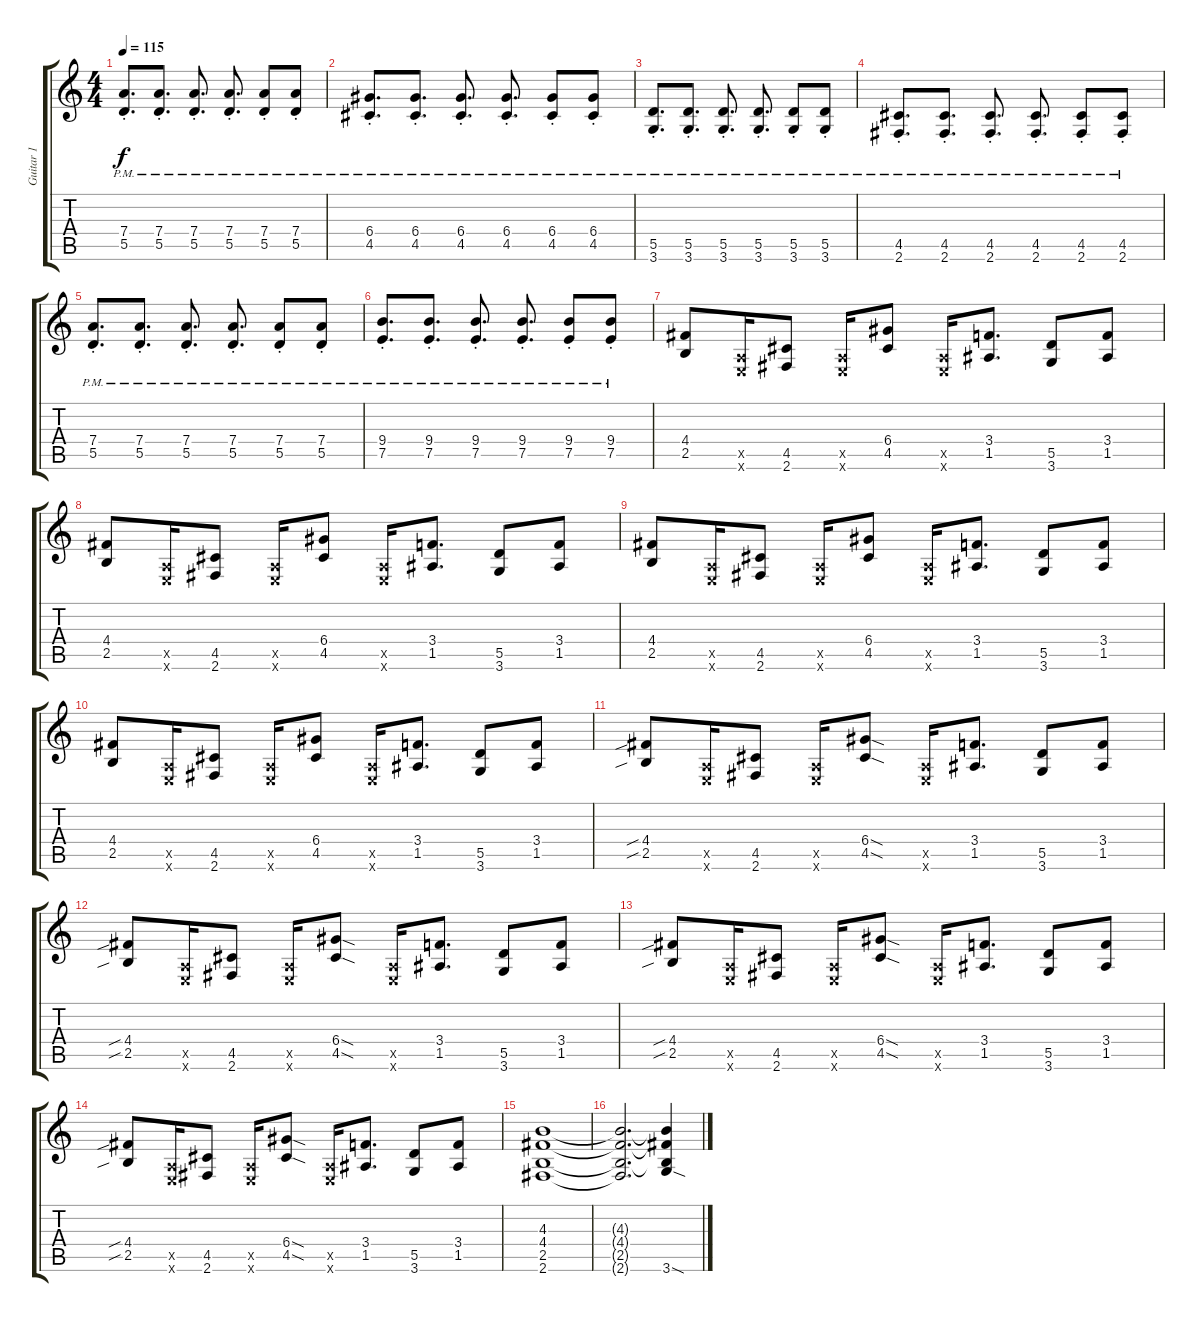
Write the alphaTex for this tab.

\track ("Guitar 1" "Guitar 1") {instrument overdrivenguitar}
\staff {score tabs}
\tuning (E4 B3 G3 D3 A2 E2) {hide}
\ts (4 4)
\tempo 115
\clef g2
\ks c
(7.4{pm st} 5.5{pm st}).8{d dy f} (7.4{pm st} 5.5{pm st}).8{d} (7.4{pm st} 5.5{pm st}).8{d} (7.4{pm st} 5.5{pm st}).8{d} (7.4{pm st} 5.5{pm st}).8 (7.4{pm st} 5.5{pm st}).8 |
(6.4{pm st} 4.5{pm st}).8{d} (6.4{pm st} 4.5{pm st}).8{d} (6.4{pm st} 4.5{pm st}).8{d} (6.4{pm st} 4.5{pm st}).8{d} (6.4{pm st} 4.5{pm st}).8 (6.4{pm st} 4.5{pm st}).8 |
(5.5{pm st} 3.6{pm st}).8{d} (5.5{pm st} 3.6{pm st}).8{d} (5.5{pm st} 3.6{pm st}).8{d} (5.5{pm st} 3.6{pm st}).8{d} (5.5{pm st} 3.6{pm st}).8 (5.5{pm st} 3.6{pm st}).8 |
(4.5{pm st} 2.6{pm st}).8{d} (4.5{pm st} 2.6{pm st}).8{d} (4.5{pm st} 2.6{pm st}).8{d} (4.5{pm st} 2.6{pm st}).8{d} (4.5{pm st} 2.6{pm st}).8 (4.5{pm st} 2.6{pm st}).8 |
(7.4{pm st} 5.5{pm st}).8{d} (7.4{pm st} 5.5{pm st}).8{d} (7.4{pm st} 5.5{pm st}).8{d} (7.4{pm st} 5.5{pm st}).8{d} (7.4{pm st} 5.5{pm st}).8 (7.4{pm st} 5.5{pm st}).8 |
(9.4{pm st} 7.5{pm st}).8{d} (9.4{pm st} 7.5{pm st}).8{d} (9.4{pm st} 7.5{pm st}).8{d} (9.4{pm st} 7.5{pm st}).8{d} (9.4{pm st} 7.5{pm st}).8 (9.4{pm st} 7.5{pm st}).8 |
(4.4 2.5).8 (0.5{x} 0.6{x}).16 (4.5 2.6).8 (0.5{x} 0.6{x}).16 (6.4 4.5).8 (0.5{x} 0.6{x}).16 (3.4 1.5).8{d} (5.5 3.6).8 (3.4 1.5).8 |
(4.4 2.5).8 (0.5{x} 0.6{x}).16 (4.5 2.6).8 (0.5{x} 0.6{x}).16 (6.4 4.5).8 (0.5{x} 0.6{x}).16 (3.4 1.5).8{d} (5.5 3.6).8 (3.4 1.5).8 |
(4.4 2.5).8 (0.5{x} 0.6{x}).16 (4.5 2.6).8 (0.5{x} 0.6{x}).16 (6.4 4.5).8 (0.5{x} 0.6{x}).16 (3.4 1.5).8{d} (5.5 3.6).8 (3.4 1.5).8 |
(4.4 2.5).8 (0.5{x} 0.6{x}).16 (4.5 2.6).8 (0.5{x} 0.6{x}).16 (6.4 4.5).8 (0.5{x} 0.6{x}).16 (3.4 1.5).8{d} (5.5 3.6).8 (3.4 1.5).8 |
(4.4{sib} 2.5{sib}).8 (0.5{x} 0.6{x}).16 (4.5 2.6).8 (0.5{x} 0.6{x}).16 (6.4{sod} 4.5{sod}).8 (0.5{x} 0.6{x}).16 (3.4 1.5).8{d} (5.5 3.6).8 (3.4 1.5).8 |
(4.4{sib} 2.5{sib}).8 (0.5{x} 0.6{x}).16 (4.5 2.6).8 (0.5{x} 0.6{x}).16 (6.4{sod} 4.5{sod}).8 (0.5{x} 0.6{x}).16 (3.4 1.5).8{d} (5.5 3.6).8 (3.4 1.5).8 |
(4.4{sib} 2.5{sib}).8 (0.5{x} 0.6{x}).16 (4.5 2.6).8 (0.5{x} 0.6{x}).16 (6.4{sod} 4.5{sod}).8 (0.5{x} 0.6{x}).16 (3.4 1.5).8{d} (5.5 3.6).8 (3.4 1.5).8 |
(4.4{sib} 2.5{sib}).8 (0.5{x} 0.6{x}).16 (4.5 2.6).8 (0.5{x} 0.6{x}).16 (6.4{sod} 4.5{sod}).8 (0.5{x} 0.6{x}).16 (3.4 1.5).8{d} (5.5 3.6).8 (3.4 1.5).8 |
(4.3 4.4 2.5 2.6).1 |
(4.3{t} 4.4{t} 2.5{t} 2.6{t}).2{d} (4.3{t} 4.4{t} 2.5{t} 3.6{sod}).4
